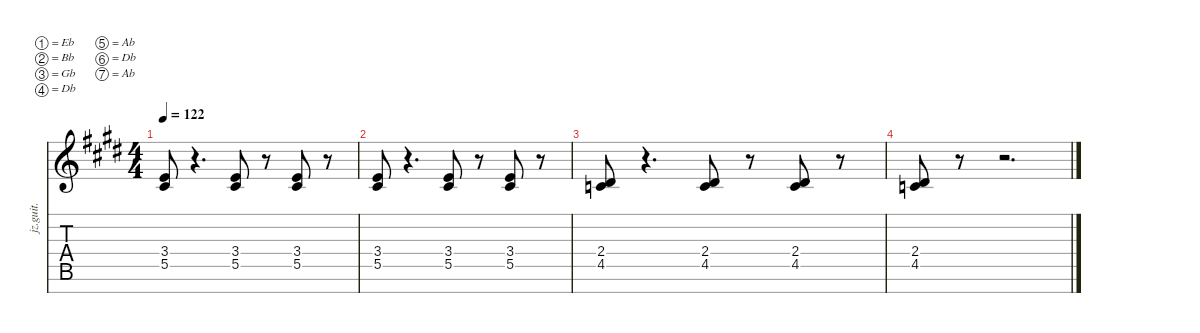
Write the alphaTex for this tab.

\defaultSystemsLayout 4
\hideDynamics
\bracketExtendMode nobrackets
\otherSystemsTrackNameOrientation horizontal
\track ("Kaoru" "jz.guit.") {instrument electricguitarjazz}
\staff {score tabs}
\tuning (Eb4 Bb3 Gb3 Db3 Ab2 Db2 Ab1)
\ts (4 4)
\tempo 122
\clef g2
\ks c#minor
(3.4{acc forcenatural} 5.5{acc #}).8{dy mf} r.4{d} (5.5{acc #} 3.4{acc forcenatural}).8 r.8 (5.5{acc #} 3.4{acc forcenatural}).8 r.8 |
(3.4{acc forcenatural} 5.5{acc #}).8 r.4{d} (5.5{acc #} 3.4{acc forcenatural}).8 r.8 (5.5{acc #} 3.4{acc forcenatural}).8 r.8 |
(2.4{acc #} 4.5{acc forcenatural}).8 r.4{d} (4.5{acc forcenatural} 2.4{acc #}).8 r.8 (4.5{acc forcenatural} 2.4{acc #}).8 r.8 |
(2.4{acc #} 4.5{acc forcenatural}).8 r.8 r.2{d}
